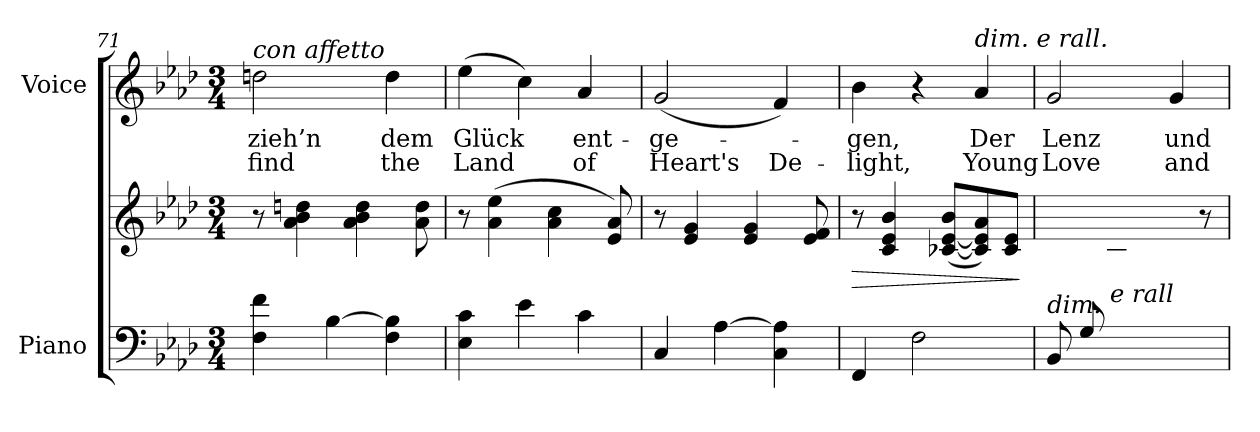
**kern	**kern	**dynam	**kern	**text	**text
*part2	*part2	*part2	*part1	*part1	*part1
*staff3	*staff2	*staff2/3	*staff1	*staff1	*staff1
*I"Piano	*	*	*I"Voice	*	*
*I'Pno	*	*	*	*	*
*clefF4	*clefG2	*	*clefG2	*	*
*k[b-e-a-d-]	*k[b-e-a-d-]	*	*k[b-e-a-d-]	*	*
*M3/4	*M3/4	*	*M3/4	*	*
=71	=71	=71	=71	=71	=71
!	!	!	!LO:TX:a:i:t=con affetto	!	!
!	!	!	!	!LO:LY:b	!LO:LY:b
4F\ 4f\	8r	.	2ddn\	zieh’n	find
.	4a-\ 4b-\ 4ddn\	.	.	.	.
[4B-\	.	.	.	.	.
.	4a-\ 4b-\ 4dd\	.	.	.	.
!	!	!	!	!LO:LY:b	!LO:LY:b
4F\ 4B-\]	.	.	4dd\	dem	the
.	8a-\ 8dd\	.	.	.	.
=72	=72	=72	=72	=72	=72
!	!	!	!	!LO:LY:b	!LO:LY:b
4E-\ 4c\	8r	.	(>4ee-\	Glück	Land
.	(>4a-\ 4ee-\	.	.	.	.
4e-\	.	.	4cc\)	.	.
.	4a-\ 4cc\	.	.	.	.
!	!	!	!	!LO:LY:b	!LO:LY:b
4c\	.	.	4a-/	ent-	of
.	8e-/ 8a-/)	.	.	.	.
=73	=73	=73	=73	=73	=73
!	!	!	!	!LO:LY:b	!LO:LY:b
4C/	8r	.	(>2g/	-ge-	Heart's
.	4e-/ 4g/	.	.	.	.
[4A-\	.	.	.	.	.
.	4e-/ 4g/	.	.	.	.
!	!	!	!	!	!LO:LY:b
4C\ 4A-\]	.	.	4f/)	.	De-
.	8e-/ 8f/	.	.	.	.
!!LO:LB:g=z
=74	=74	=74	=74	=74	=74
!	!	!LO:HP:b	!	!LO:LY:b	!LO:LY:b
4FF/	8r	>	4b-\	-gen,	-light,
.	4c/ 4e-/ 4b-/	.	.	.	.
*	*	*	*MM124	*	*
2F\	.	.	4r	.	.
.	(>[8c-X/ [8e-/ 8b-/L	.	.	.	.
!	!	!	!LO:TX:a:i:t=dim. e rall.	!	!
!	!	!	!	!LO:LY:b	!LO:LY:b
.	8c-/] 8e-/] 8a-/)	.	4a-/	Der	Young
.	8c-/ 8e-/J	.	.	.	.
.	.	]	.	.	.
=75	=75	=75	=75	=75	=75
*^	*	*	*	*	*
!	!	!LO:TX:b:i:t=dim.	!	!	!	!
!	!	!	!	!	!LO:LY:b	!LO:LY:b
(>8BB-/L	4ryy	4ryy	.	2g/	Lenz	Love
8G/	.	.	.	.	.	.
!	!	!LO:TX:b:i:t=e rall	!	!	!	!
2ryy	8ryy	8B-\	.	.	.	.
.	8ryy	8e-\	.	.	.	.
!	!	!	!	!	!LO:LY:b	!LO:LY:b
.	4ryy	8g\J)	.	4g/	und	and
.	.	8r	.	.	.	.
*v	*v	*	*	*	*	*
=	=	=	=	=	=
*-	*-	*-	*-	*-	*-
